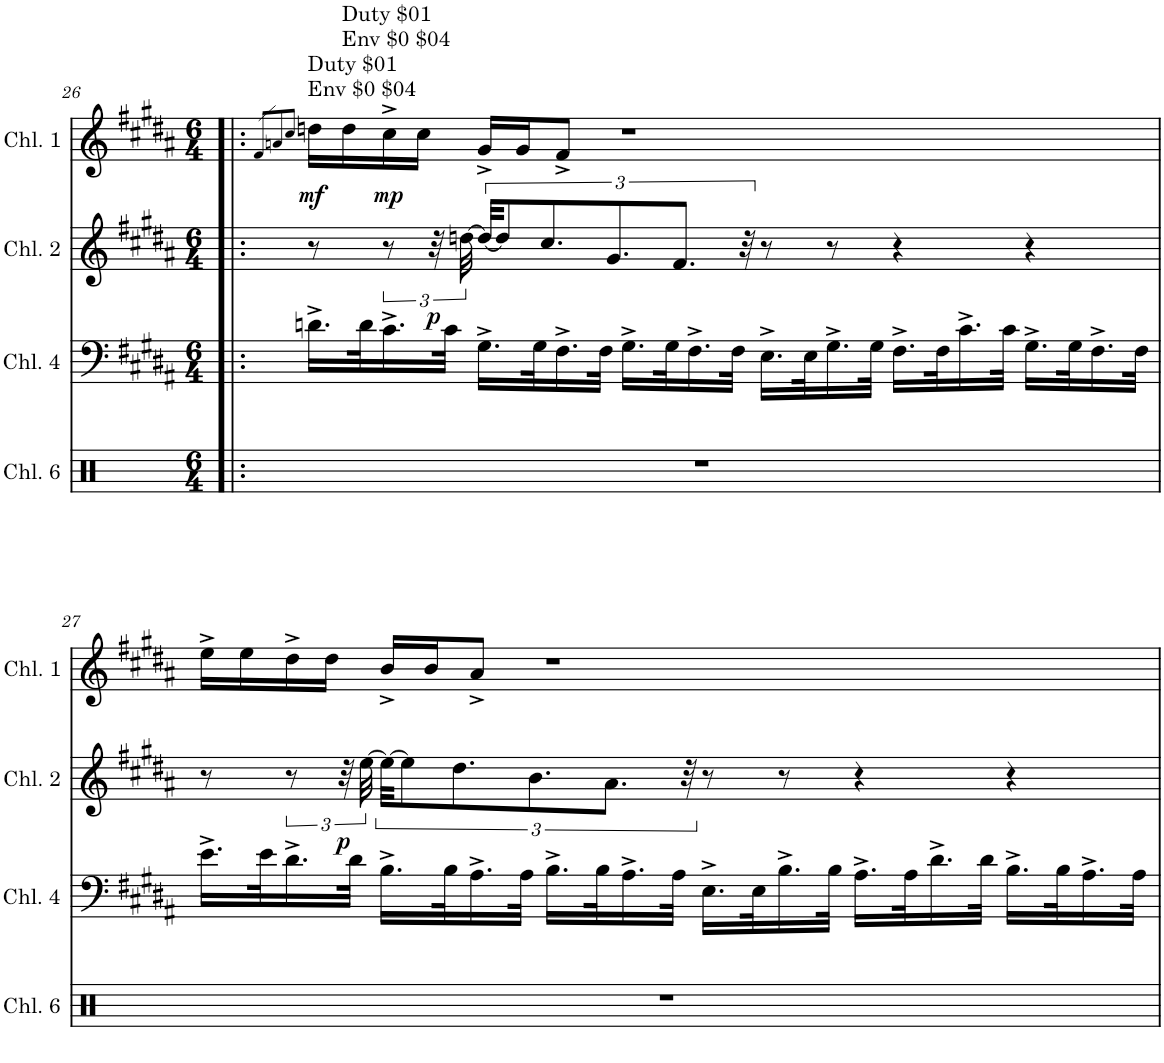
**kern	**kern	**kern	**dynam	**kern	**dynam
*part4	*part3	*part2	*part2	*part1	*part1
*staff4	*staff3	*staff2	*staff2	*staff1	*staff1
*I"Channel 6	*I"Channel 4	*I"Channel 0	*	*I"Channel 1	*
*I'Chl. 6	*I'Chl. 4	*I'Chl. 2	*	*I'Chl. 1	*
!!LO:PB:g=z
*clefX	*clefF4	*clefG2	*	*clefG2	*
*k[]	*k[f#c#g#d#a#]	*k[f#c#g#d#a#]	*	*k[f#c#g#d#a#]	*
*M6/4	*M6/4	*M6/4	*	*M6/4	*
=26!|:	=26!|:	=26!|:	=26!|:	=26!|:	=26!|:
.	.	.	.	8qf#/L	.
.	.	.	.	8qan/	.
.	.	.	.	8qcc#/J	.
!	!	!	!	!LO:TX:a:t=Duty $01	!
!	!	!	!	!LO:TX:a:t=Env $0 $04	!
!	!	!	!	!	!LO:DY:b
1.r	16.dn^\LL	8r	.	16ddn\LL	mf
!	!	!	!	!LO:TX:a:t=Duty $01	!
!	!	!	!	!LO:TX:a:t=Env $0 $04	!
.	.	.	.	16dd\	.
.	32d\K	.	.	.	.
!	!	!	!	!	!LO:DY:b
.	16.c#^\	12r	.	16cc#^\	mp
.	.	.	.	16cc#\JJ	.
!	!	!	!LO:DY:b	!	!
.	.	48r	p	.	.
.	32c#\JJk	.	.	.	.
.	.	[48ddn\	.	.	.
.	16.G#^\LL	48dd/KKL_	.	16g#^/LL	.
.	.	12dd/]	.	.	.
.	.	.	.	16g#/J	.
.	32G#\K	.	.	.	.
.	.	12.cc#/	.	.	.
.	16.F#^\	.	.	8f#^/J	.
.	32F#\JJk	.	.	.	.
.	.	12.g#/	.	.	.
.	16.G#^\LL	.	.	1r	.
.	32G#\K	.	.	.	.
.	.	12.f#/J	.	.	.
.	16.F#^\	.	.	.	.
.	32F#\JJk	.	.	.	.
.	.	48r	.	.	.
.	16.E^\LL	8r	.	.	.
.	32E\K	.	.	.	.
.	16.G#^\	8r	.	.	.
.	32G#\JJk	.	.	.	.
.	16.F#^\LL	4r	.	.	.
.	32F#\K	.	.	.	.
.	16.c#^\	.	.	.	.
.	32c#\JJk	.	.	.	.
.	16.G#^\LL	4r	.	.	.
.	32G#\K	.	.	.	.
.	16.F#^\	.	.	.	.
.	32F#\JJk	.	.	.	.
!!LO:LB:g=z
=27	=27	=27	=27	=27	=27
1.r	16.e^\LL	8r	.	16ee^\LL	.
.	.	.	.	16ee\	.
.	32e\K	.	.	.	.
.	16.d#^\	12r	.	16dd#^\	.
.	.	.	.	16dd#\JJ	.
!	!	!	!LO:DY:b	!	!
.	.	48r	p	.	.
.	32d#\JJk	.	.	.	.
.	.	[48ee\	.	.	.
.	16.B^\LL	48ee\KKL_	.	16b^/LL	.
.	.	12ee\]	.	.	.
.	.	.	.	16b/J	.
.	32B\K	.	.	.	.
.	.	12.dd#\	.	.	.
.	16.A#^\	.	.	8a#^/J	.
.	32A#\JJk	.	.	.	.
.	.	12.b\	.	.	.
.	16.B^\LL	.	.	1r	.
.	32B\K	.	.	.	.
.	.	12.a#\J	.	.	.
.	16.A#^\	.	.	.	.
.	32A#\JJk	.	.	.	.
.	.	48r	.	.	.
.	16.E^\LL	8r	.	.	.
.	32E\K	.	.	.	.
.	16.B^\	8r	.	.	.
.	32B\JJk	.	.	.	.
.	16.A#^\LL	4r	.	.	.
.	32A#\K	.	.	.	.
.	16.d#^\	.	.	.	.
.	32d#\JJk	.	.	.	.
.	16.B^\LL	4r	.	.	.
.	32B\K	.	.	.	.
.	16.A#^\	.	.	.	.
.	32A#\JJk	.	.	.	.
=	=	=	=	=	=
*-	*-	*-	*-	*-	*-
